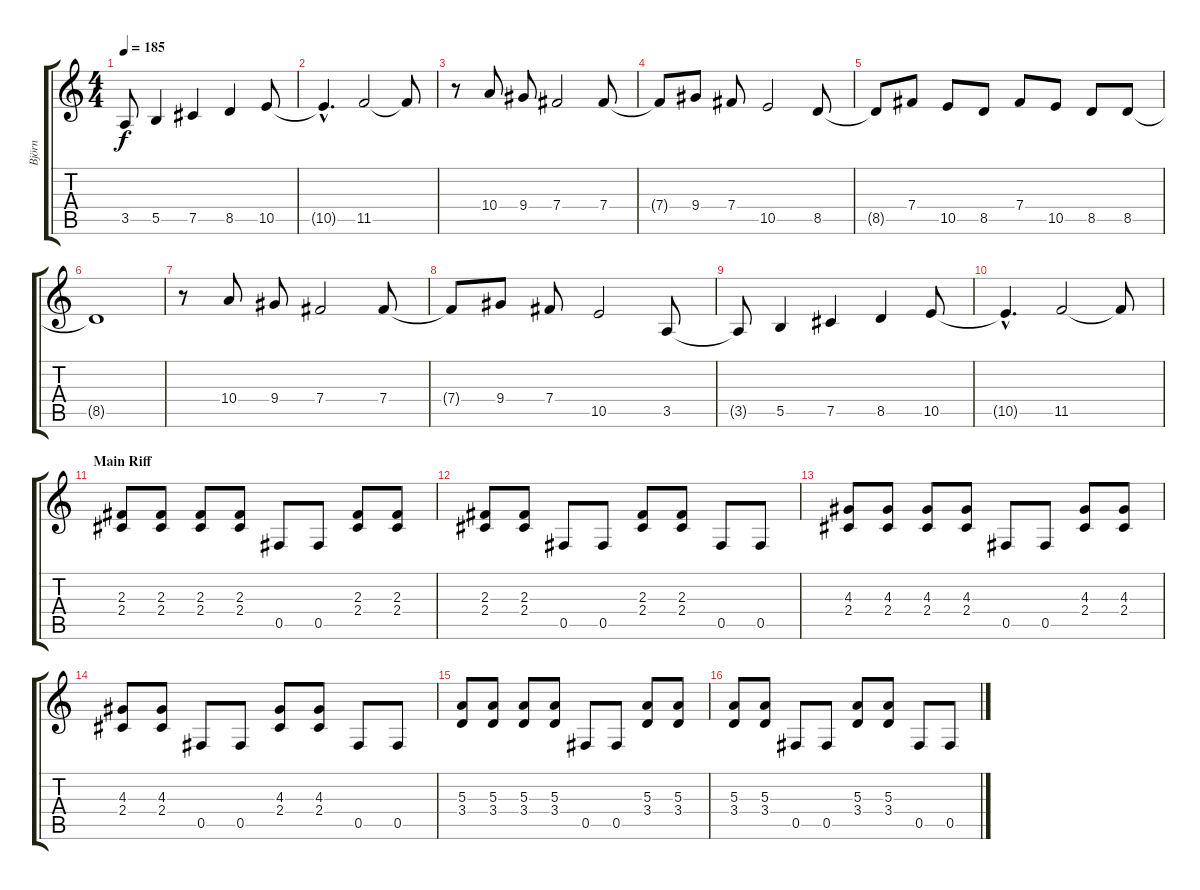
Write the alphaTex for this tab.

\track ("Björn" "Björn") {instrument distortionguitar}
\staff {score tabs}
\tuning (Db4 Ab3 E3 B2 Gb2 B1) {hide}
\ts (4 4)
\tempo 185
\clef g2
\ks c
3.5{t}.8{dy f} 5.5.4 7.5.4 8.5.4 10.5.8 |
10.5{hac t}.4{d} 11.5.2 11.5{t}.8 |
r.8 10.4.8 9.4.8 7.4.2 7.4.8 |
7.4{t}.8 9.4.8 7.4.8 10.5.2 8.5.8 |
8.5{t}.8 7.4.8 10.5.8 8.5.8 7.4.8 10.5.8 8.5.8 8.5.8 |
8.5{t}.1 |
r.8 10.4.8 9.4.8 7.4.2 7.4.8 |
7.4{t}.8 9.4.8 7.4.8 10.5.2 3.5.8 |
3.5{t}.8 5.5.4 7.5.4 8.5.4 10.5.8 |
10.5{hac t}.4{d} 11.5.2 11.5{t}.8 |
\section ("" "Main Riff")
(2.3 2.4).8 (2.3 2.4).8 (2.3 2.4).8 (2.3 2.4).8 0.5.8 0.5.8 (2.3 2.4).8 (2.3 2.4).8 |
(2.3 2.4).8 (2.3 2.4).8 0.5.8 0.5.8 (2.3 2.4).8 (2.3 2.4).8 0.5.8 0.5.8 |
(4.3 2.4).8 (4.3 2.4).8 (4.3 2.4).8 (4.3 2.4).8 0.5.8 0.5.8 (4.3 2.4).8 (4.3 2.4).8 |
(4.3 2.4).8 (4.3 2.4).8 0.5.8 0.5.8 (4.3 2.4).8 (4.3 2.4).8 0.5.8 0.5.8 |
(5.3 3.4).8 (5.3 3.4).8 (5.3 3.4).8 (5.3 3.4).8 0.5.8 0.5.8 (5.3 3.4).8 (5.3 3.4).8 |
(5.3 3.4).8 (5.3 3.4).8 0.5.8 0.5.8 (5.3 3.4).8 (5.3 3.4).8 0.5.8 0.5.8
